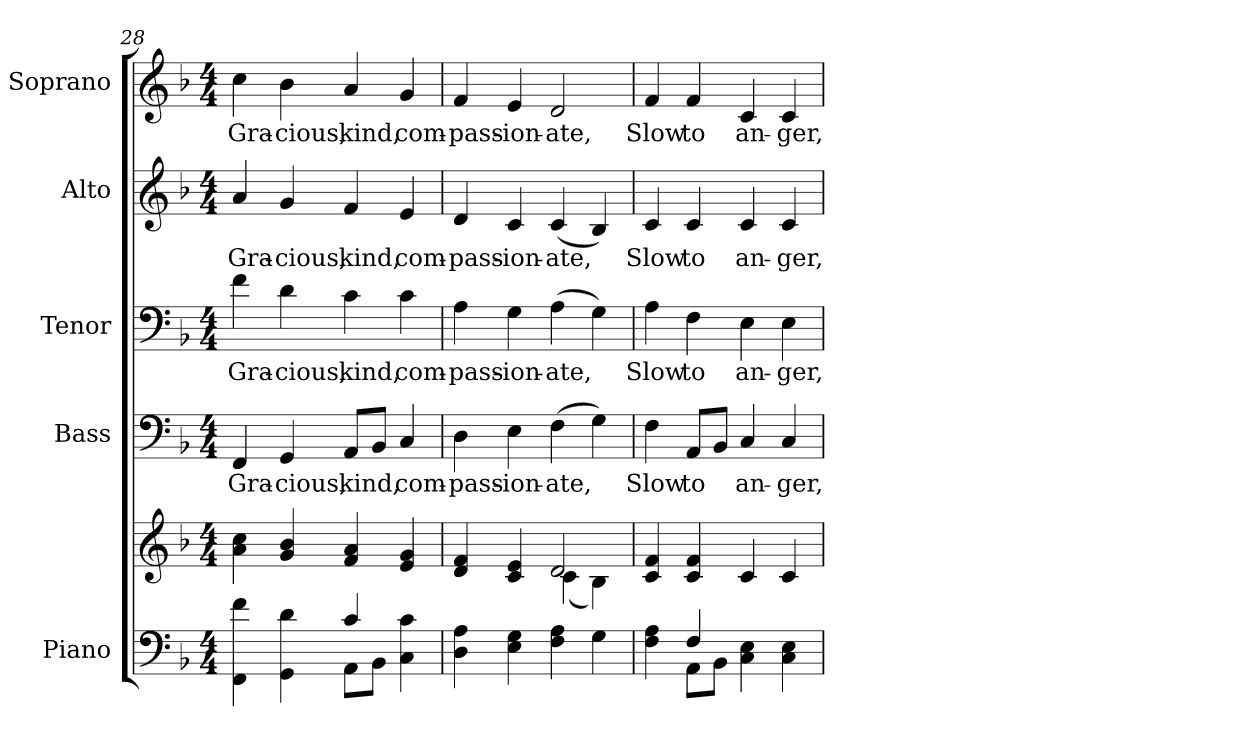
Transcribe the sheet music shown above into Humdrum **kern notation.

**kern	**kern	**kern	**text	**kern	**text	**kern	**text	**kern	**text
*part5	*part5	*part4	*part4	*part3	*part3	*part2	*part2	*part1	*part1
*staff6	*staff5	*staff4	*staff4	*staff3	*staff3	*staff2	*staff2	*staff1	*staff1
*I"Piano	*	*I"Bass	*	*I"Tenor	*	*I"Alto	*	*I"Soprano	*
*I'Pno.	*	*I'B.	*	*I'T.	*	*I'A.	*	*I'S.	*
*clefF4	*clefG2	*clefF4	*	*clefF4	*	*clefG2	*	*clefG2	*
*k[b-]	*k[b-]	*k[b-]	*	*k[b-]	*	*k[b-]	*	*k[b-]	*
*F:	*F:	*F:	*	*F:	*	*F:	*	*F:	*
*M4/4	*M4/4	*M4/4	*	*M4/4	*	*M4/4	*	*M4/4	*
=28	=28	=28	=28	=28	=28	=28	=28	=28	=28
*^	*	*	*	*	*	*	*	*	*
!	!	!	!	!LO:LY:b:color=#000000	!	!	!	!	!	!
!	!	!	!	!	!	!LO:LY:b:color=#000000	!	!	!	!
!	!	!	!	!	!	!	!	!LO:LY:b:color=#000000	!	!
!	!	!	!	!	!	!	!	!	!	!LO:LY:b:color=#000000
4FFi\ 4fi	2ryy	4ai\ 4cci	4FFi/	Gra-	4fi\	Gra-	4ai/	Gra-	4cci\	Gra-
!	!	!	!	!LO:LY:b:color=#000000	!	!	!	!	!	!
!	!	!	!	!	!	!LO:LY:b:color=#000000	!	!	!	!
!	!	!	!	!	!	!	!	!LO:LY:b:color=#000000	!	!
!	!	!	!	!	!	!	!	!	!	!LO:LY:b:color=#000000
4GGi\ 4di	.	4gi/ 4b-i	4GGi/	-cious,	4di\	-cious,	4gi/	-cious,	4b-i\	-cious,
!	!	!	!	!LO:LY:b:color=#000000	!	!	!	!	!	!
!	!	!	!	!	!	!LO:LY:b:color=#000000	!	!	!	!
!	!	!	!	!	!	!	!	!LO:LY:b:color=#000000	!	!
!	!	!	!	!	!	!	!	!	!	!LO:LY:b:color=#000000
4ci/	8AAi\L	4fi/ 4ai	8AAi/L	kind,	4ci\	kind,	4fi/	kind,	4ai/	kind,
.	8BB-i\J	.	8BB-i/J	.	.	.	.	.	.	.
!	!	!	!	!LO:LY:b:color=#000000	!	!	!	!	!	!
!	!	!	!	!	!	!LO:LY:b:color=#000000	!	!	!	!
!	!	!	!	!	!	!	!	!LO:LY:b:color=#000000	!	!
!	!	!	!	!	!	!	!	!	!	!LO:LY:b:color=#000000
4Ci\ 4ci	4ryy	4ei/ 4gi	4Ci/	com-	4ci\	com-	4ei/	com-	4gi/	com-
*v	*v	*	*	*	*	*	*	*	*	*
!!LO:PB:g=z
=29	=29	=29	=29	=29	=29	=29	=29	=29	=29
*	*^	*	*	*	*	*	*	*	*
*^	*	*	*	*	*	*	*	*	*	*
!	!	!	!	!	!LO:LY:b:color=#000000	!	!	!	!	!	!
*v	*v	*	*	*	*	*	*	*	*	*	*
*^	*	*	*	*	*	*	*	*	*	*
!	!	!	!	!	!	!	!LO:LY:b:color=#000000	!	!	!	!
*v	*v	*	*	*	*	*	*	*	*	*	*
*^	*	*	*	*	*	*	*	*	*	*
!	!	!	!	!	!	!	!	!	!LO:LY:b:color=#000000	!	!
*v	*v	*	*	*	*	*	*	*	*	*	*
*^	*	*	*	*	*	*	*	*	*	*
!	!	!	!	!	!	!	!	!	!	!	!LO:LY:b:color=#000000
*v	*v	*	*	*	*	*	*	*	*	*	*
4Di\ 4Ai	4di/ 4fi	2ryy	4Di\	-pass-	4Ai\	-pass-	4di/	-pass-	4fi/	-pass-
!	!	!	!	!LO:LY:b:color=#000000	!	!	!	!	!	!
!	!	!	!	!	!	!LO:LY:b:color=#000000	!	!	!	!
!	!	!	!	!	!	!	!	!LO:LY:b:color=#000000	!	!
!	!	!	!	!	!	!	!	!	!	!LO:LY:b:color=#000000
4Ei\ 4Gi	4ci/ 4ei	.	4Ei\	-ion-	4Gi\	-ion-	4ci/	-ion-	4ei/	-ion-
!	!	!	!	!LO:LY:b:color=#000000	!	!	!	!	!	!
!	!	!	!	!	!	!LO:LY:b:color=#000000	!	!	!	!
!	!	!	!	!	!	!	!	!LO:LY:b:color=#000000	!	!
!	!	!	!	!	!	!	!	!	!	!LO:LY:b:color=#000000
4Fi\ 4Ai	2di/	(4ci\	(4Fi\	-ate,	(4Ai\	-ate,	(4ci/	-ate,	2di/	-ate,
4Gi\	.	4B-i\)	4Gi\)	.	4Gi\)	.	4B-i/)	.	.	.
*	*v	*v	*	*	*	*	*	*	*	*
=30	=30	=30	=30	=30	=30	=30	=30	=30	=30
*^	*	*	*	*	*	*	*	*	*
*	*	*^	*	*	*	*	*	*	*	*
!	!	!	!	!	!LO:LY:b:color=#000000	!	!	!	!	!	!
*	*	*v	*v	*	*	*	*	*	*	*	*
*	*	*^	*	*	*	*	*	*	*	*
!	!	!	!	!	!	!	!LO:LY:b:color=#000000	!	!	!	!
*	*	*v	*v	*	*	*	*	*	*	*	*
*	*	*^	*	*	*	*	*	*	*	*
!	!	!	!	!	!	!	!	!	!LO:LY:b:color=#000000	!	!
*	*	*v	*v	*	*	*	*	*	*	*	*
*	*	*^	*	*	*	*	*	*	*	*
!	!	!	!	!	!	!	!	!	!	!	!LO:LY:b:color=#000000
*	*	*v	*v	*	*	*	*	*	*	*	*
4Fi\ 4Ai	4ryy	4ci/ 4fi	4Fi\	Slow	4Ai\	Slow	4ci/	Slow	4fi/	Slow
!	!	!	!	!LO:LY:b:color=#000000	!	!	!	!	!	!
!	!	!	!	!	!	!LO:LY:b:color=#000000	!	!	!	!
!	!	!	!	!	!	!	!	!LO:LY:b:color=#000000	!	!
!	!	!	!	!	!	!	!	!	!	!LO:LY:b:color=#000000
4Fi/	8AAi\L	4ci/ 4fi	8AAi/L	to	4Fi\	to	4ci/	to	4fi/	to
.	8BB-i\J	.	8BB-i/J	.	.	.	.	.	.	.
!	!	!	!	!LO:LY:b:color=#000000	!	!	!	!	!	!
!	!	!	!	!	!	!LO:LY:b:color=#000000	!	!	!	!
!	!	!	!	!	!	!	!	!LO:LY:b:color=#000000	!	!
!	!	!	!	!	!	!	!	!	!	!LO:LY:b:color=#000000
4Ci\ 4Ei	2ryy	4ci/	4Ci/	an-	4Ei\	an-	4ci/	an-	4ci/	an-
!	!	!	!	!LO:LY:b:color=#000000	!	!	!	!	!	!
!	!	!	!	!	!	!LO:LY:b:color=#000000	!	!	!	!
!	!	!	!	!	!	!	!	!LO:LY:b:color=#000000	!	!
!	!	!	!	!	!	!	!	!	!	!LO:LY:b:color=#000000
4Ci\ 4Ei	.	4ci/	4Ci/	-ger,	4Ei\	-ger,	4ci/	-ger,	4ci/	-ger,
*v	*v	*	*	*	*	*	*	*	*	*
=	=	=	=	=	=	=	=	=	=
*-	*-	*-	*-	*-	*-	*-	*-	*-	*-
